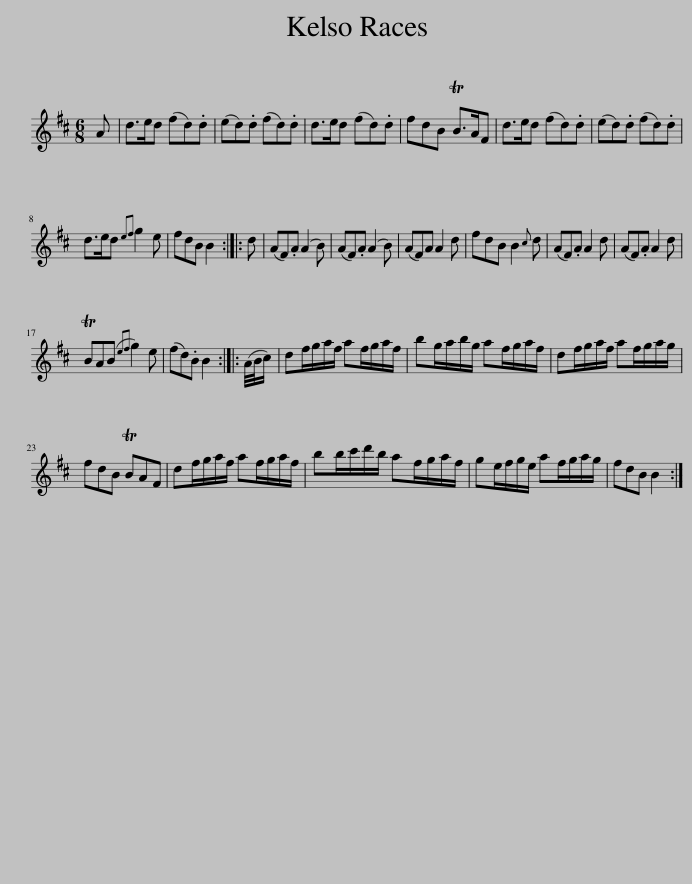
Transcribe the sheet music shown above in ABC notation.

X:1
L:1/8
M:6/8
I:linebreak $
K:D
V:1 treble
V:1
 A | d>ed (fd).d | (ed).d (fd).d | d>ed (fd).d | fdB TB>AF | %5
 d>ed (fd).d | (ed).d (fd).d |$ d>ed{ef} g2 e | fdB B2 :: d | %10
 (AF).A (A2 B) | (AF).A (A2 B) | (AF)A A2 d | fdB B2{c} d | (AF).A A2 d | %15
 (AF).A A2 d |$ TBA(B{ef} g2) e | (fd).B B2 :: (A/4B/4c/) | df/g/a/f/ af/g/a/f/ | %20
 bg/a/b/g/ af/g/a/f/ | df/g/a/f/ af/g/a/g/ |$ fdB TBAF | df/g/a/f/ af/g/a/f/ | bb/c'/d'/b/ af/g/a/f/ | %25
 ge/f/g/e/ af/g/a/g/ | fdB B2 :| %27
